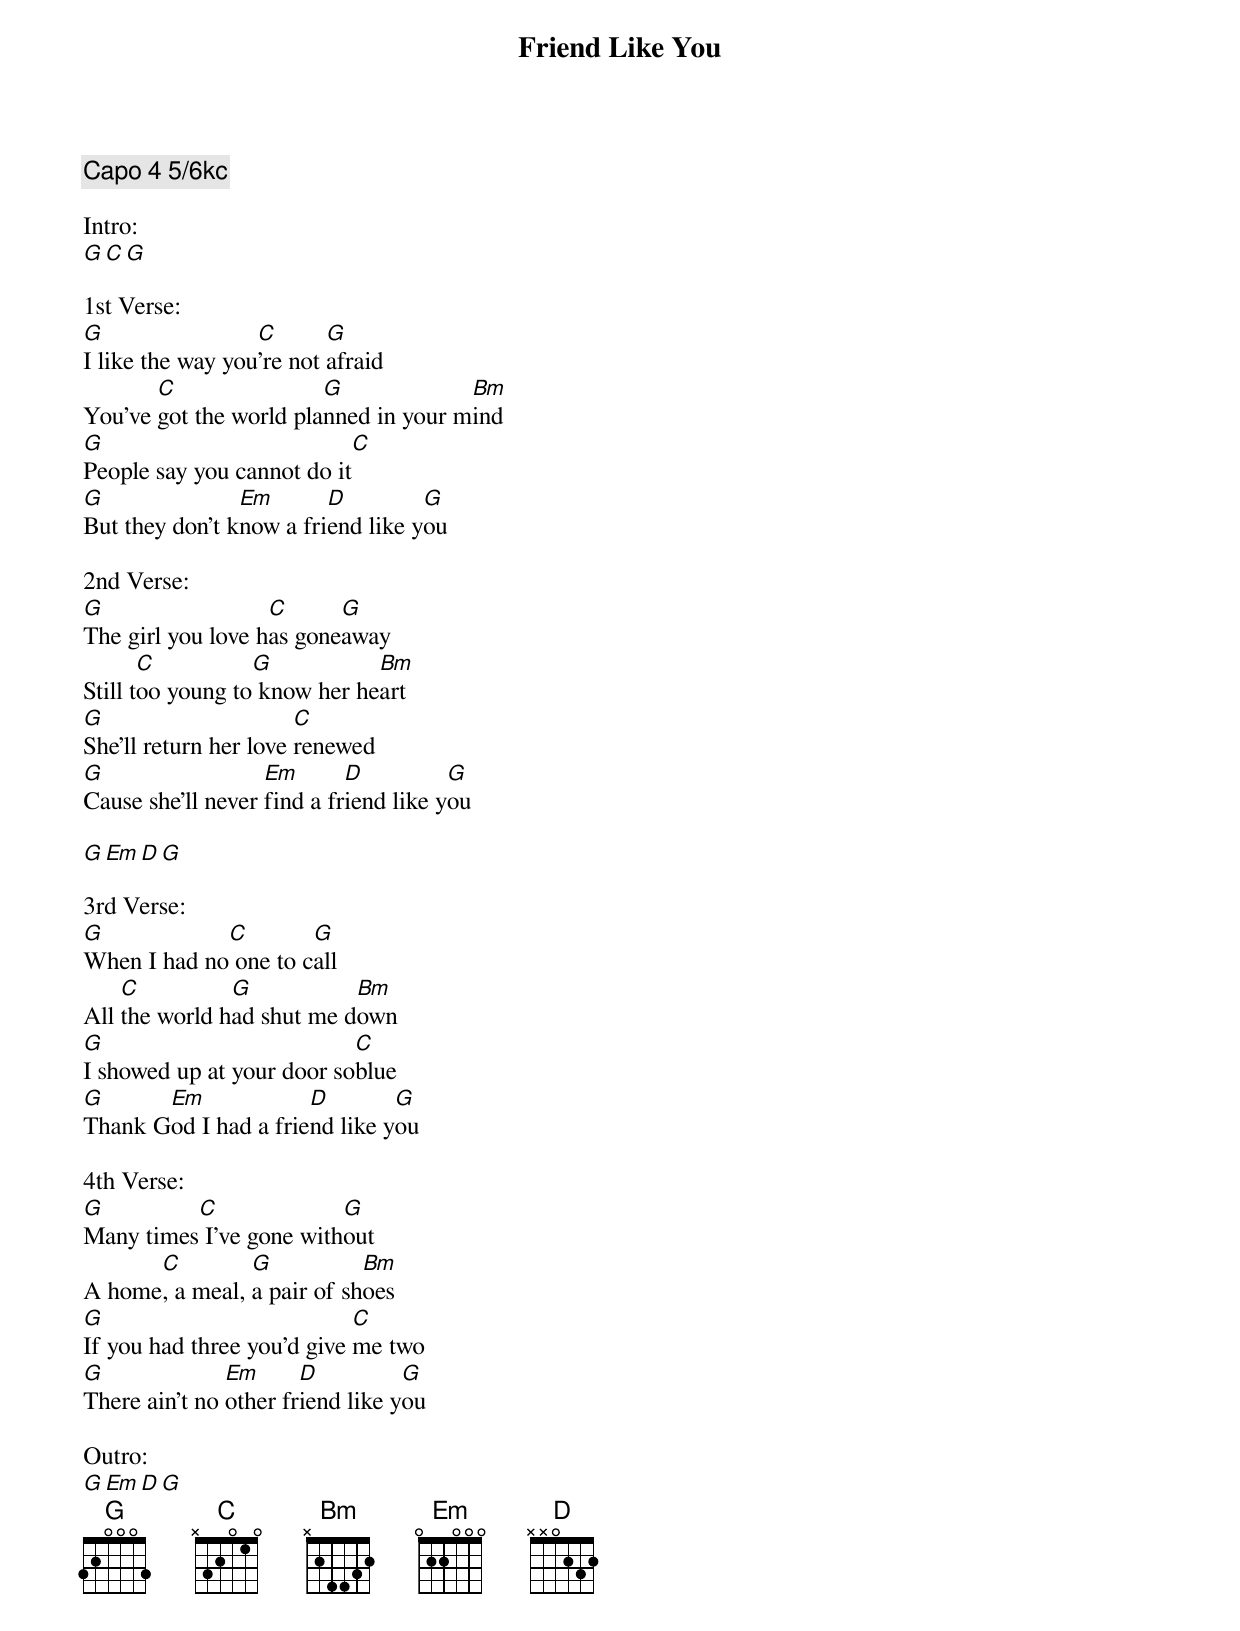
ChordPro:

{title:Friend Like You}
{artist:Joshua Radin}
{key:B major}
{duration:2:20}
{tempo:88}
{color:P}

{comment: Capo 4 5/6kc}

Intro:
[G][C][G]

1st Verse:
[G]I like the way you[C]’re not [G]afraid
You’ve [C]got the world pla[G]nned in your m[Bm]ind
[G]People say you cannot do it[C]
[G]But they don’t k[Em]now a fri[D]end like y[G]ou

2nd Verse:
[G]The girl you love h[C]as gone[G]away
Still t[C]oo young to[G] know her he[Bm]art
[G]She’ll return her love [C]renewed
[G]Cause she’ll never [Em]find a fr[D]iend like y[G]ou

[G][Em][D][G]

3rd Verse:
[G]When I had no[C] one to c[G]all
All [C]the world h[G]ad shut me d[Bm]own
[G]I showed up at your door so[C]blue
[G]Thank G[Em]od I had a frie[D]nd like y[G]ou

4th Verse:
[G]Many times[C] I’ve gone with[G]out
A home[C], a meal, [G]a pair of sh[Bm]oes
[G]If you had three you’d give [C]me two
[G]There ain’t no [Em]other fr[D]iend like y[G]ou

Outro:
[G][Em][D][G]
